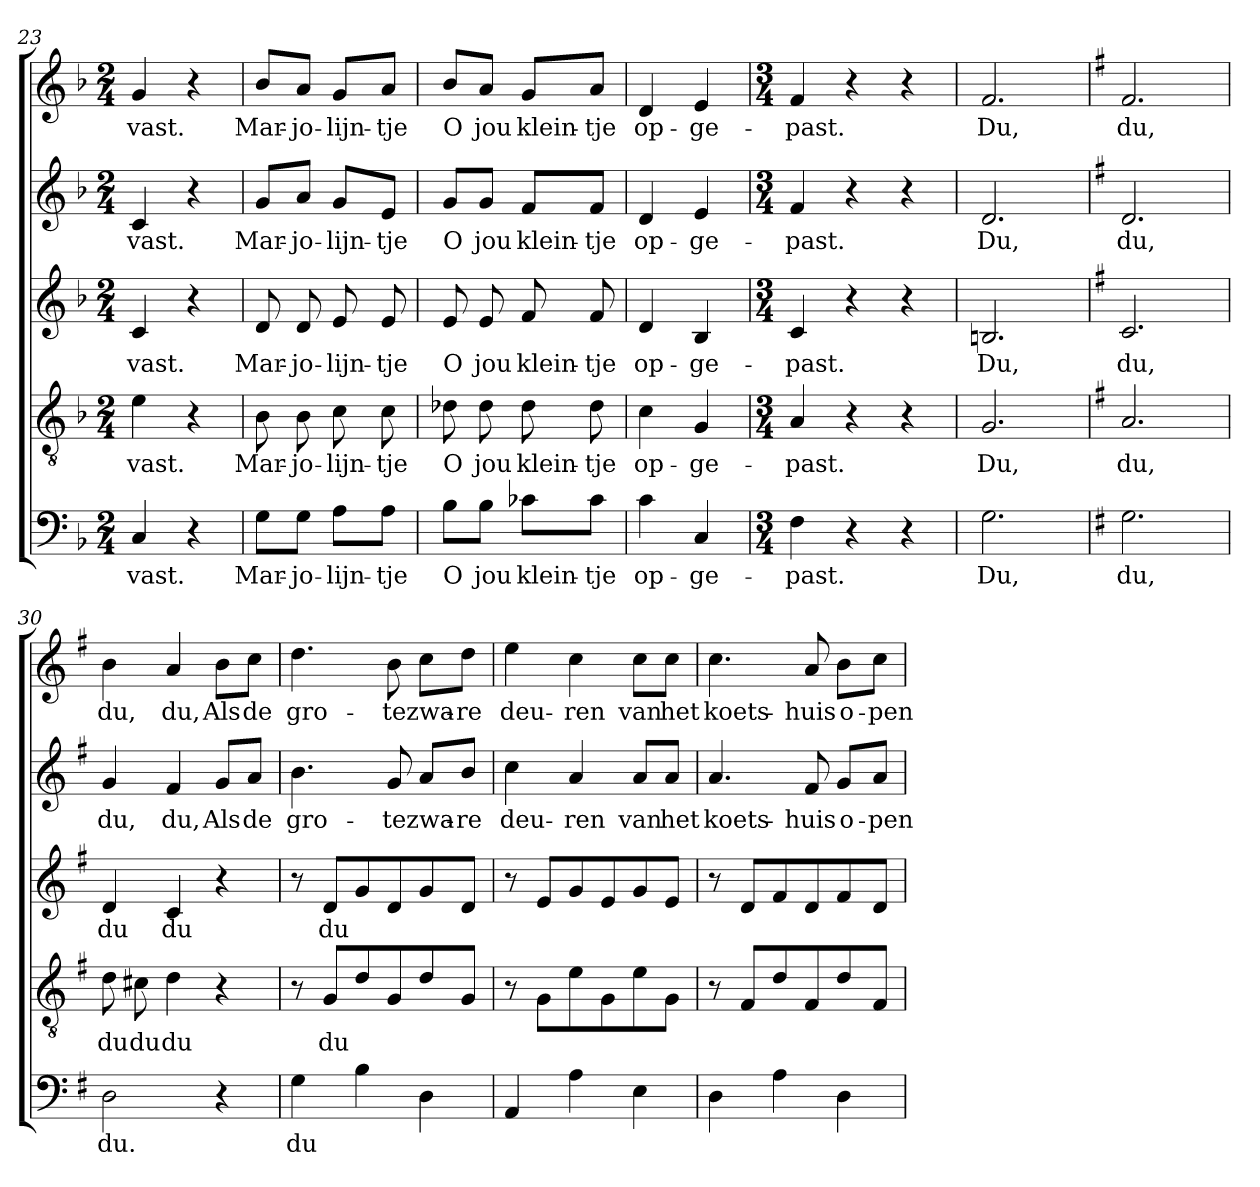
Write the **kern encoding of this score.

**kern	**text	**kern	**text	**kern	**text	**kern	**text	**kern	**text
*part5	*part5	*part4	*part4	*part3	*part3	*part2	*part2	*part1	*part1
*staff5	*staff5	*staff4	*staff4	*staff3	*staff3	*staff2	*staff2	*staff1	*staff1
*clefF4	*	*clefGv2	*	*clefG2	*	*clefG2	*	*clefG2	*
*k[b-]	*	*k[b-]	*	*k[b-]	*	*k[b-]	*	*k[b-]	*
*F:	*	*F:	*	*F:	*	*F:	*	*F:	*
*M2/4	*	*M2/4	*	*M2/4	*	*M2/4	*	*M2/4	*
=23	=23	=23	=23	=23	=23	=23	=23	=23	=23
!	!LO:LY:b	!	!LO:LY:b	!	!LO:LY:b	!	!LO:LY:b	!	!LO:LY:b
4C/	vast.	4e\	vast.	4c/	vast.	4c/	vast.	4g/	vast.
4r	.	4r	.	4r	.	4r	.	4r	.
=24	=24	=24	=24	=24	=24	=24	=24	=24	=24
!	!LO:LY:b	!	!LO:LY:b	!	!LO:LY:b	!	!LO:LY:b	!	!LO:LY:b
8G\L	Mar-	8B-\	Mar-	8d/	Mar-	8g/L	Mar-	8b-/L	Mar-
!	!LO:LY:b	!	!LO:LY:b	!	!LO:LY:b	!	!LO:LY:b	!	!LO:LY:b
8G\J	-jo-	8B-\	-jo-	8d/	-jo-	8a/J	-jo-	8a/J	-jo-
!	!LO:LY:b	!	!LO:LY:b	!	!LO:LY:b	!	!LO:LY:b	!	!LO:LY:b
8A\L	-lijn-	8c\	-lijn-	8e/	-lijn-	8g/L	-lijn-	8g/L	-lijn-
!	!LO:LY:b	!	!LO:LY:b	!	!LO:LY:b	!	!LO:LY:b	!	!LO:LY:b
8A\J	-tje	8c\	-tje	8e/	-tje	8e/J	-tje	8a/J	-tje
=25	=25	=25	=25	=25	=25	=25	=25	=25	=25
!	!LO:LY:b	!	!LO:LY:b	!	!LO:LY:b	!	!LO:LY:b	!	!LO:LY:b
8B-\L	O	8d-X\	O	8e/	O	8g/L	O	8b-/L	O
!	!LO:LY:b	!	!LO:LY:b	!	!LO:LY:b	!	!LO:LY:b	!	!LO:LY:b
8B-\J	jou	8d-\	jou	8e/	jou	8g/J	jou	8a/J	jou
!	!LO:LY:b	!	!LO:LY:b	!	!LO:LY:b	!	!LO:LY:b	!	!LO:LY:b
8c-X\L	klein-	8d-\	klein-	8f/	klein-	8f/L	klein-	8g/L	klein-
!	!LO:LY:b	!	!LO:LY:b	!	!LO:LY:b	!	!LO:LY:b	!	!LO:LY:b
8c-\J	-tje	8d-\	-tje	8f/	-tje	8f/J	-tje	8a/J	-tje
!!LO:LB:g=z
=26	=26	=26	=26	=26	=26	=26	=26	=26	=26
!	!LO:LY:b	!	!LO:LY:b	!	!LO:LY:b	!	!LO:LY:b	!	!LO:LY:b
4c\	op-	4c\	op-	4d/	op-	4d/	op-	4d/	op-
!	!LO:LY:b	!	!LO:LY:b	!	!LO:LY:b	!	!LO:LY:b	!	!LO:LY:b
4C/	-ge-	4G/	-ge-	4B-/	-ge-	4e/	-ge-	4e/	-ge-
=27	=27	=27	=27	=27	=27	=27	=27	=27	=27
*M3/4	*	*M3/4	*	*M3/4	*	*M3/4	*	*M3/4	*
!	!LO:LY:b	!	!LO:LY:b	!	!LO:LY:b	!	!LO:LY:b	!	!LO:LY:b
4F\	-past.	4A/	-past.	4c/	-past.	4f/	-past.	4f/	-past.
4r	.	4r	.	4r	.	4r	.	4r	.
4r	.	4r	.	4r	.	4r	.	4r	.
=28	=28	=28	=28	=28	=28	=28	=28	=28	=28
!	!LO:LY:b	!	!LO:LY:b	!	!LO:LY:b	!	!LO:LY:b	!	!LO:LY:b
2.G\	Du,	2.G/	Du,	2.Bn/	Du,	2.d/	Du,	2.f/	Du,
=29	=29	=29	=29	=29	=29	=29	=29	=29	=29
*k[f#]	*	*k[f#]	*	*k[f#]	*	*k[f#]	*	*k[f#]	*
*G:	*	*G:	*	*G:	*	*G:	*	*G:	*
!	!LO:LY:b	!	!LO:LY:b	!	!LO:LY:b	!	!LO:LY:b	!	!LO:LY:b
2.G\	du,	2.A/	du,	2.c/	du,	2.d/	du,	2.f#/	du,
=30	=30	=30	=30	=30	=30	=30	=30	=30	=30
!	!LO:LY:b	!	!LO:LY:b	!	!LO:LY:b	!	!LO:LY:b	!	!LO:LY:b
2D\	du.	8d\	du	4d/	du	4g/	du,	4b\	du,
!	!	!	!LO:LY:b	!	!	!	!	!	!
.	.	8c#X\	du	.	.	.	.	.	.
!	!	!	!LO:LY:b	!	!LO:LY:b	!	!LO:LY:b	!	!LO:LY:b
.	.	4d\	du	4c/	du	4f#/	du,	4a/	du,
!	!	!	!	!	!	!	!LO:LY:b	!	!LO:LY:b
4r	.	4r	.	4r	.	8g/L	Als	8b\L	Als
!	!	!	!	!	!	!	!LO:LY:b	!	!LO:LY:b
.	.	.	.	.	.	8a/J	de	8cc\J	de
!!LO:PB:g=z
=31	=31	=31	=31	=31	=31	=31	=31	=31	=31
!	!LO:LY:b	!	!	!	!	!	!LO:LY:b	!	!LO:LY:b
4G\	du	8r	.	8r	.	4.b\	gro-	4.dd\	gro-
!	!	!	!LO:LY:b	!	!LO:LY:b	!	!	!	!
.	.	8G/L	du	8d/L	du	.	.	.	.
4B\	.	8d/	.	8g/	.	.	.	.	.
!	!	!	!	!	!	!	!LO:LY:b	!	!LO:LY:b
.	.	8G/	.	8d/	.	8g/	-te	8b\	-te
!	!	!	!	!	!	!	!LO:LY:b	!	!LO:LY:b
4D\	.	8d/	.	8g/	.	8a/L	zwa-	8cc\L	zwa-
!	!	!	!	!	!	!	!LO:LY:b	!	!LO:LY:b
.	.	8G/J	.	8d/J	.	8b/J	-re	8dd\J	-re
=32	=32	=32	=32	=32	=32	=32	=32	=32	=32
!	!	!	!	!	!	!	!LO:LY:b	!	!LO:LY:b
4AA/	.	8r	.	8r	.	4cc\	deu-	4ee\	deu-
.	.	8G\L	.	8e/L	.	.	.	.	.
!	!	!	!	!	!	!	!LO:LY:b	!	!LO:LY:b
4A\	.	8e\	.	8g/	.	4a/	-ren	4cc\	-ren
.	.	8G\	.	8e/	.	.	.	.	.
!	!	!	!	!	!	!	!LO:LY:b	!	!LO:LY:b
4E\	.	8e\	.	8g/	.	8a/L	van	8cc\L	van
!	!	!	!	!	!	!	!LO:LY:b	!	!LO:LY:b
.	.	8G\J	.	8e/J	.	8a/J	het	8cc\J	het
=33	=33	=33	=33	=33	=33	=33	=33	=33	=33
!	!	!	!	!	!	!	!LO:LY:b	!	!LO:LY:b
4D\	.	8r	.	8r	.	4.a/	koets-	4.cc\	koets-
.	.	8F#/L	.	8d/L	.	.	.	.	.
4A\	.	8d/	.	8f#/	.	.	.	.	.
!	!	!	!	!	!	!	!LO:LY:b	!	!LO:LY:b
.	.	8F#/	.	8d/	.	8f#/	-huis	8a/	-huis
!	!	!	!	!	!	!	!LO:LY:b	!	!LO:LY:b
4D\	.	8d/	.	8f#/	.	8g/L	o-	8b\L	o-
!	!	!	!	!	!	!	!LO:LY:b	!	!LO:LY:b
.	.	8F#/J	.	8d/J	.	8a/J	-pen-	8cc\J	-pen-
=	=	=	=	=	=	=	=	=	=
*-	*-	*-	*-	*-	*-	*-	*-	*-	*-
